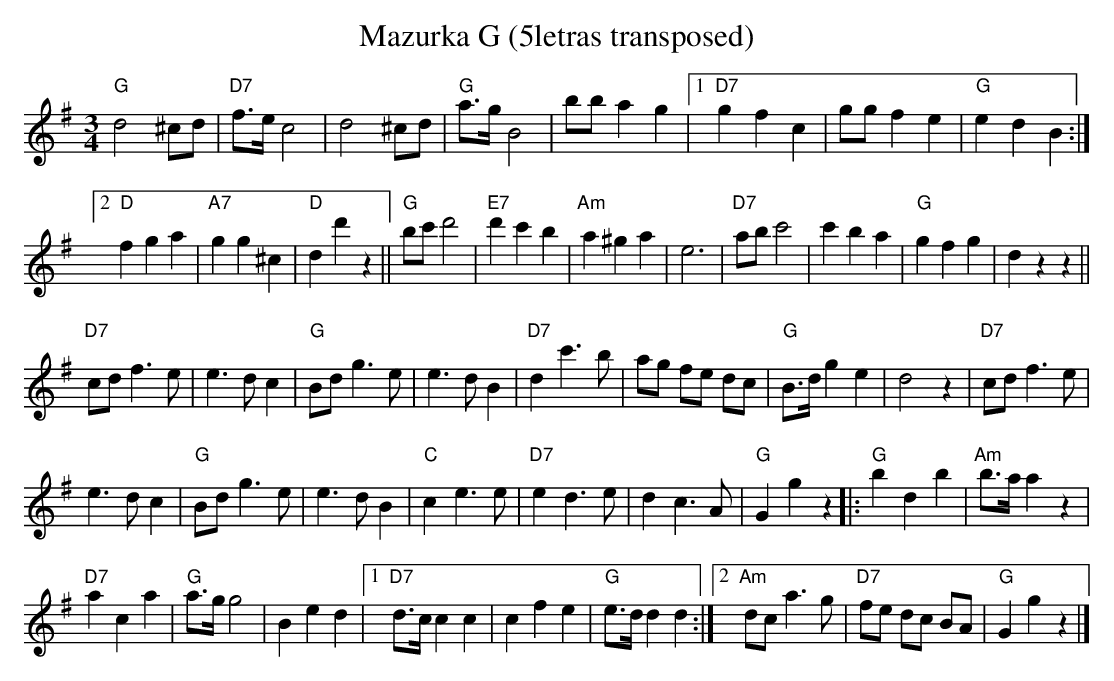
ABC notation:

X:1
T:Mazurka G (5letras transposed)
M:3/4
L:1/8
K:G transpose=3 %%MIDI gchordon
"G"d4 ^cd | "D7"f>ec4 | d4 ^cd | "G"a>g B4 | bba2g2 |1 "D7"g2f2c2 | ggf2e2 | "G"e2d2B2 :|2
"D"f2g2a2 | "A7"g2g2^c2 | "D"d2d'2z2 || "G"bc'd'4 | "E7"d'2c'2b2 | "Am"a2^g2a2 | e6 | "D7"abc'4 | c'2b2a2 | "G"g2f2g2 | d2z2z2 ||
"D7"cd f3e | e3dc2 | "G"Bdg3e | e3dB2 | "D7"d2c'3b | ag fe dc | "G"B>dg2e2 | d4z2 | "D7"cdf3e |
e3dc2 | "G"Bdg3e | e3dB2 | "C"c2e3e | "D7"e2d3e | d2c3A | "G"G2g2z2 |: "G"b2d2b2 | "Am"b>aa2z2 |
"D7"a2c2a2 | "G"a>gg4 | B2e2d2 |1 "D7"d>c c2c2 | c2f2e2 | "G"e>dd2d2 :|2 "Am"dc a3g | "D7"fe dc BA | "G"G2g2z2 |]
